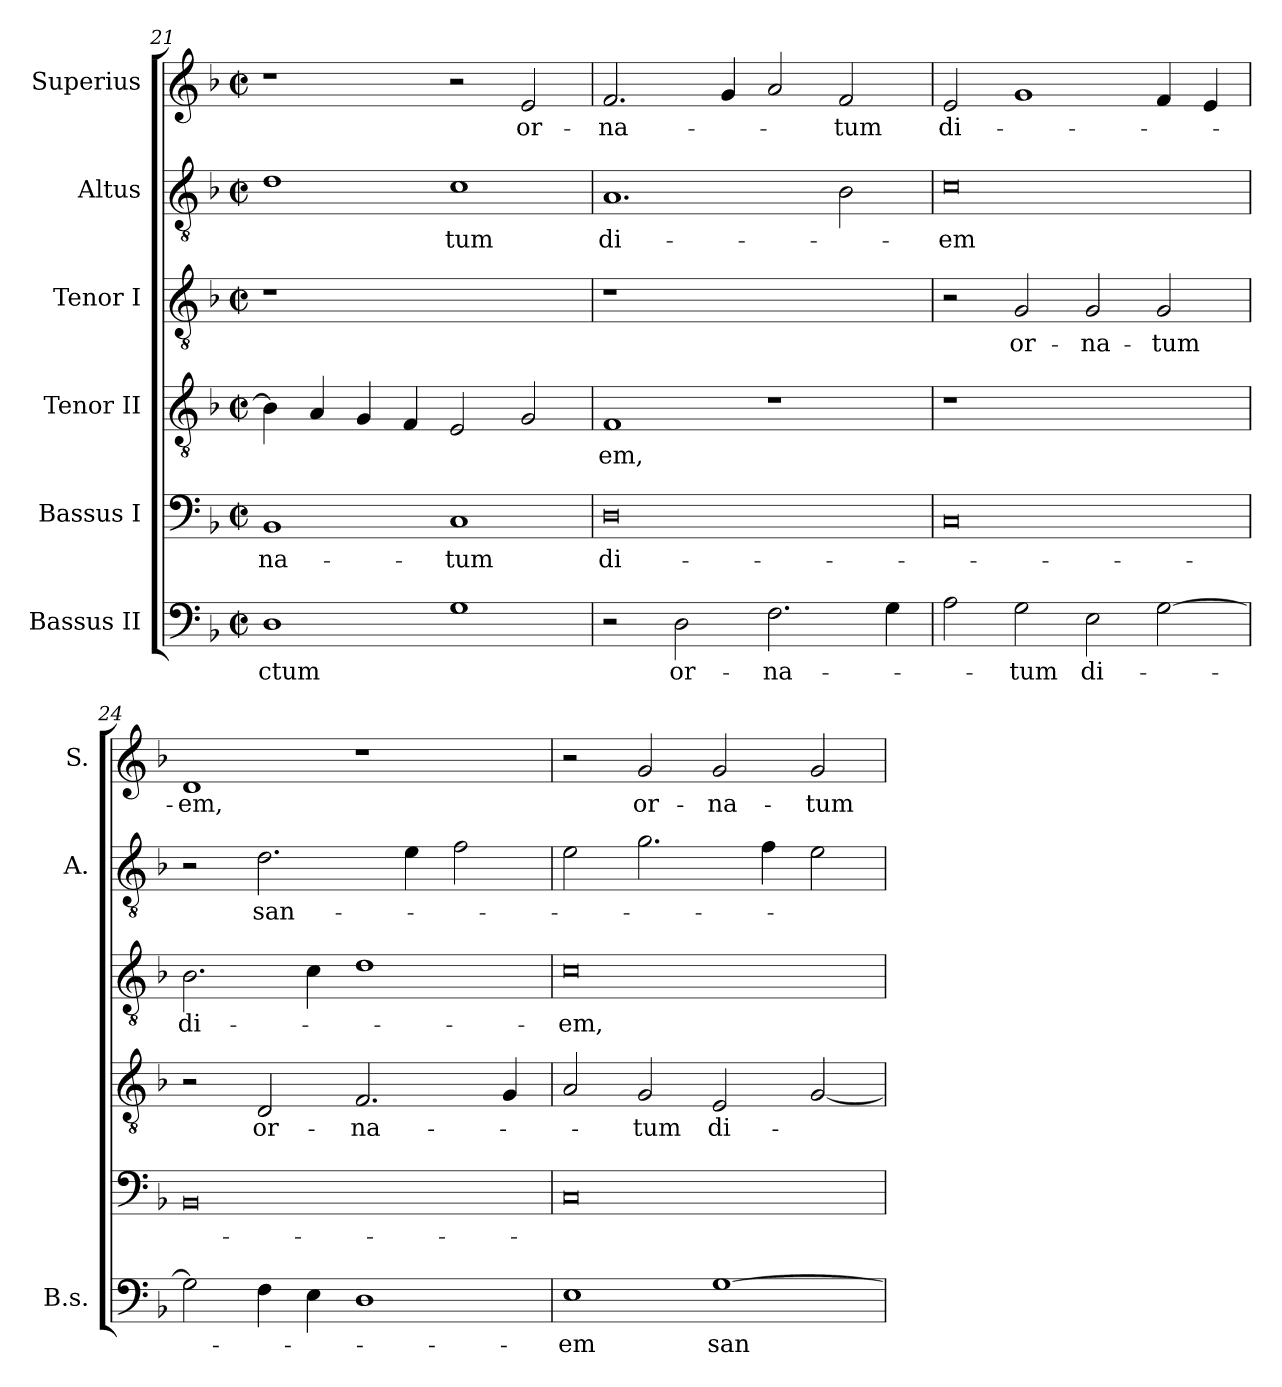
**kern	**text	**kern	**text	**kern	**text	**kern	**text	**kern	**text	**kern	**text
*part6	*part6	*part5	*part5	*part4	*part4	*part3	*part3	*part2	*part2	*part1	*part1
*staff6	*staff6	*staff5	*staff5	*staff4	*staff4	*staff3	*staff3	*staff2	*staff2	*staff1	*staff1
*I"Bassus II	*	*I"Bassus I	*	*I"Tenor II	*	*I"Tenor I	*	*I"Altus	*	*I"Superius	*
*I'B.s.	*	*	*	*	*	*	*	*I'A.	*	*I'S.	*
*clefF4	*	*clefF4	*	*clefGv2	*	*clefGv2	*	*clefGv2	*	*clefG2	*
*	*	*	*	*ITrd7c12	*	*ITrd7c12	*	*ITrd7c12	*	*	*
*k[b-]	*	*k[b-]	*	*k[b-]	*	*k[b-]	*	*k[b-]	*	*k[b-]	*
*F:	*	*F:	*	*F:	*	*F:	*	*F:	*	*F:	*
*M2/2	*	*M2/2	*	*M2/2	*	*M2/2	*	*M2/2	*	*M2/2	*
*met(c|)	*	*met(c|)	*	*met(c|)	*	*met(c|)	*	*met(c|)	*	*met(c|)	*
=21	=21	=21	=21	=21	=21	=21	=21	=21	=21	=21	=21
!	!LO:LY:b:color=#000000	!	!	!	!	!	!	!	!	!	!
!	!	!	!LO:LY:b:color=#000000	!	!	!LO:N:vis=1	!	!	!	!	!
1Di	-ctum	1BB-i	-na-	4BB-i\]	.	1r	.	1Di	.	1r	.
.	.	.	.	4AAi/	.	.	.	.	.	.	.
.	.	.	.	4GGi/	.	.	.	.	.	.	.
.	.	.	.	4FFi/	.	.	.	.	.	.	.
!	!	!	!LO:LY:b:color=#000000	!	!	!	!	!	!	!	!
!	!	!	!	!	!	!	!	!	!LO:LY:b:color=#000000	!	!
1Gi	.	1Ci	-tum	2EEi/	.	1ryy	.	1Ci	-tum	2r	.
!	!	!	!	!	!	!	!	!	!	!	!LO:LY:b:color=#000000
.	.	.	.	2GGi/	.	.	.	.	.	2ei/	or-
=22	=22	=22	=22	=22	=22	=22	=22	=22	=22	=22	=22
!	!	!	!LO:LY:b:color=#000000	!	!	!	!	!	!	!	!
!	!	!	!	!	!LO:LY:b:color=#000000	!LO:N:vis=1	!	!	!	!	!
!	!	!	!	!	!	!	!	!	!LO:LY:b:color=#000000	!	!
!	!	!	!	!	!	!	!	!	!	!	!LO:LY:b:color=#000000
2r	.	0Di	di-	1FFi	-em,	1r	.	1.AAi	di-	2.fi/	-na-
!	!LO:LY:b:color=#000000	!	!	!	!	!	!	!	!	!	!
2Di\	or-	.	.	.	.	.	.	.	.	.	.
.	.	.	.	.	.	.	.	.	.	4gi/	.
!	!LO:LY:b:color=#000000	!	!	!	!	!	!	!	!	!	!
2.Fi\	-na-	.	.	1r	.	1ryy	.	.	.	2ai/	.
!	!	!	!	!	!	!	!	!	!	!	!LO:LY:b:color=#000000
.	.	.	.	.	.	.	.	2BB-i\	.	2fi/	-tum
4Gi\	.	.	.	.	.	.	.	.	.	.	.
=23	=23	=23	=23	=23	=23	=23	=23	=23	=23	=23	=23
!	!	!	!	!LO:N:vis=1	!	!	!	!	!	!	!
!	!	!	!	!	!	!	!	!	!LO:LY:b:color=#000000	!	!
!	!	!	!	!	!	!	!	!	!	!	!LO:LY:b:color=#000000
2Ai\	.	0Ci	.	1r	.	2r	.	0Ci	-em	2ei/	di-
!	!LO:LY:b:color=#000000	!	!	!	!	!	!	!	!	!	!
!	!	!	!	!	!	!	!LO:LY:b:color=#000000	!	!	!	!
2Gi\	-tum	.	.	.	.	2GGi/	or-	.	.	1gi	.
!	!LO:LY:b:color=#000000	!	!	!	!	!	!	!	!	!	!
!	!	!	!	!	!	!	!LO:LY:b:color=#000000	!	!	!	!
2Ei\	di-	.	.	1ryy	.	2GGi/	-na-	.	.	.	.
!	!	!	!	!	!	!	!LO:LY:b:color=#000000	!	!	!	!
[>2Gi\	.	.	.	.	.	2GGi/	-tum	.	.	4fi/	.
.	.	.	.	.	.	.	.	.	.	4ei/	.
=24	=24	=24	=24	=24	=24	=24	=24	=24	=24	=24	=24
!	!	!	!	!	!	!	!LO:LY:b:color=#000000	!	!	!	!
!	!	!	!	!	!	!	!	!	!	!	!LO:LY:b:color=#000000
2Gi\]	.	0BB-i	.	2r	.	2.BB-i\	di-	2r	.	1di	-em,
!	!	!	!	!	!LO:LY:b:color=#000000	!	!	!	!	!	!
!	!	!	!	!	!	!	!	!	!LO:LY:b:color=#000000	!	!
4Fi\	.	.	.	2DDi/	or-	.	.	2.Di\	san-	.	.
4Ei\	.	.	.	.	.	4Ci\	.	.	.	.	.
!	!	!	!	!	!LO:LY:b:color=#000000	!	!	!	!	!	!
1Di	.	.	.	2.FFi/	-na-	1Di	.	.	.	1r	.
.	.	.	.	.	.	.	.	4Ei\	.	.	.
.	.	.	.	.	.	.	.	2Fi\	.	.	.
.	.	.	.	4GGi/	.	.	.	.	.	.	.
!!LO:LB:g=z
=25	=25	=25	=25	=25	=25	=25	=25	=25	=25	=25	=25
!	!LO:LY:b:color=#000000	!	!	!	!	!	!	!	!	!	!
!	!	!	!	!	!	!	!LO:LY:b:color=#000000	!	!	!	!
1Ei	-em	0Ci	.	2AAi/	.	0Ci	-em,	2Ei\	.	2r	.
!	!	!	!	!	!LO:LY:b:color=#000000	!	!	!	!	!	!
!	!	!	!	!	!	!	!	!	!	!	!LO:LY:b:color=#000000
.	.	.	.	2GGi/	-tum	.	.	2.Gi\	.	2gi/	or-
!	!LO:LY:b:color=#000000	!	!	!	!	!	!	!	!	!	!
!	!	!	!	!	!LO:LY:b:color=#000000	!	!	!	!	!	!
!	!	!	!	!	!	!	!	!	!	!	!LO:LY:b:color=#000000
[>1Gi	san-	.	.	2EEi/	di-	.	.	.	.	2gi/	-na-
.	.	.	.	.	.	.	.	4Fi\	.	.	.
!	!	!	!	!	!	!	!	!	!	!	!LO:LY:b:color=#000000
.	.	.	.	[<2GGi/	.	.	.	2Ei\	.	2gi/	-tum
=	=	=	=	=	=	=	=	=	=	=	=
*-	*-	*-	*-	*-	*-	*-	*-	*-	*-	*-	*-
